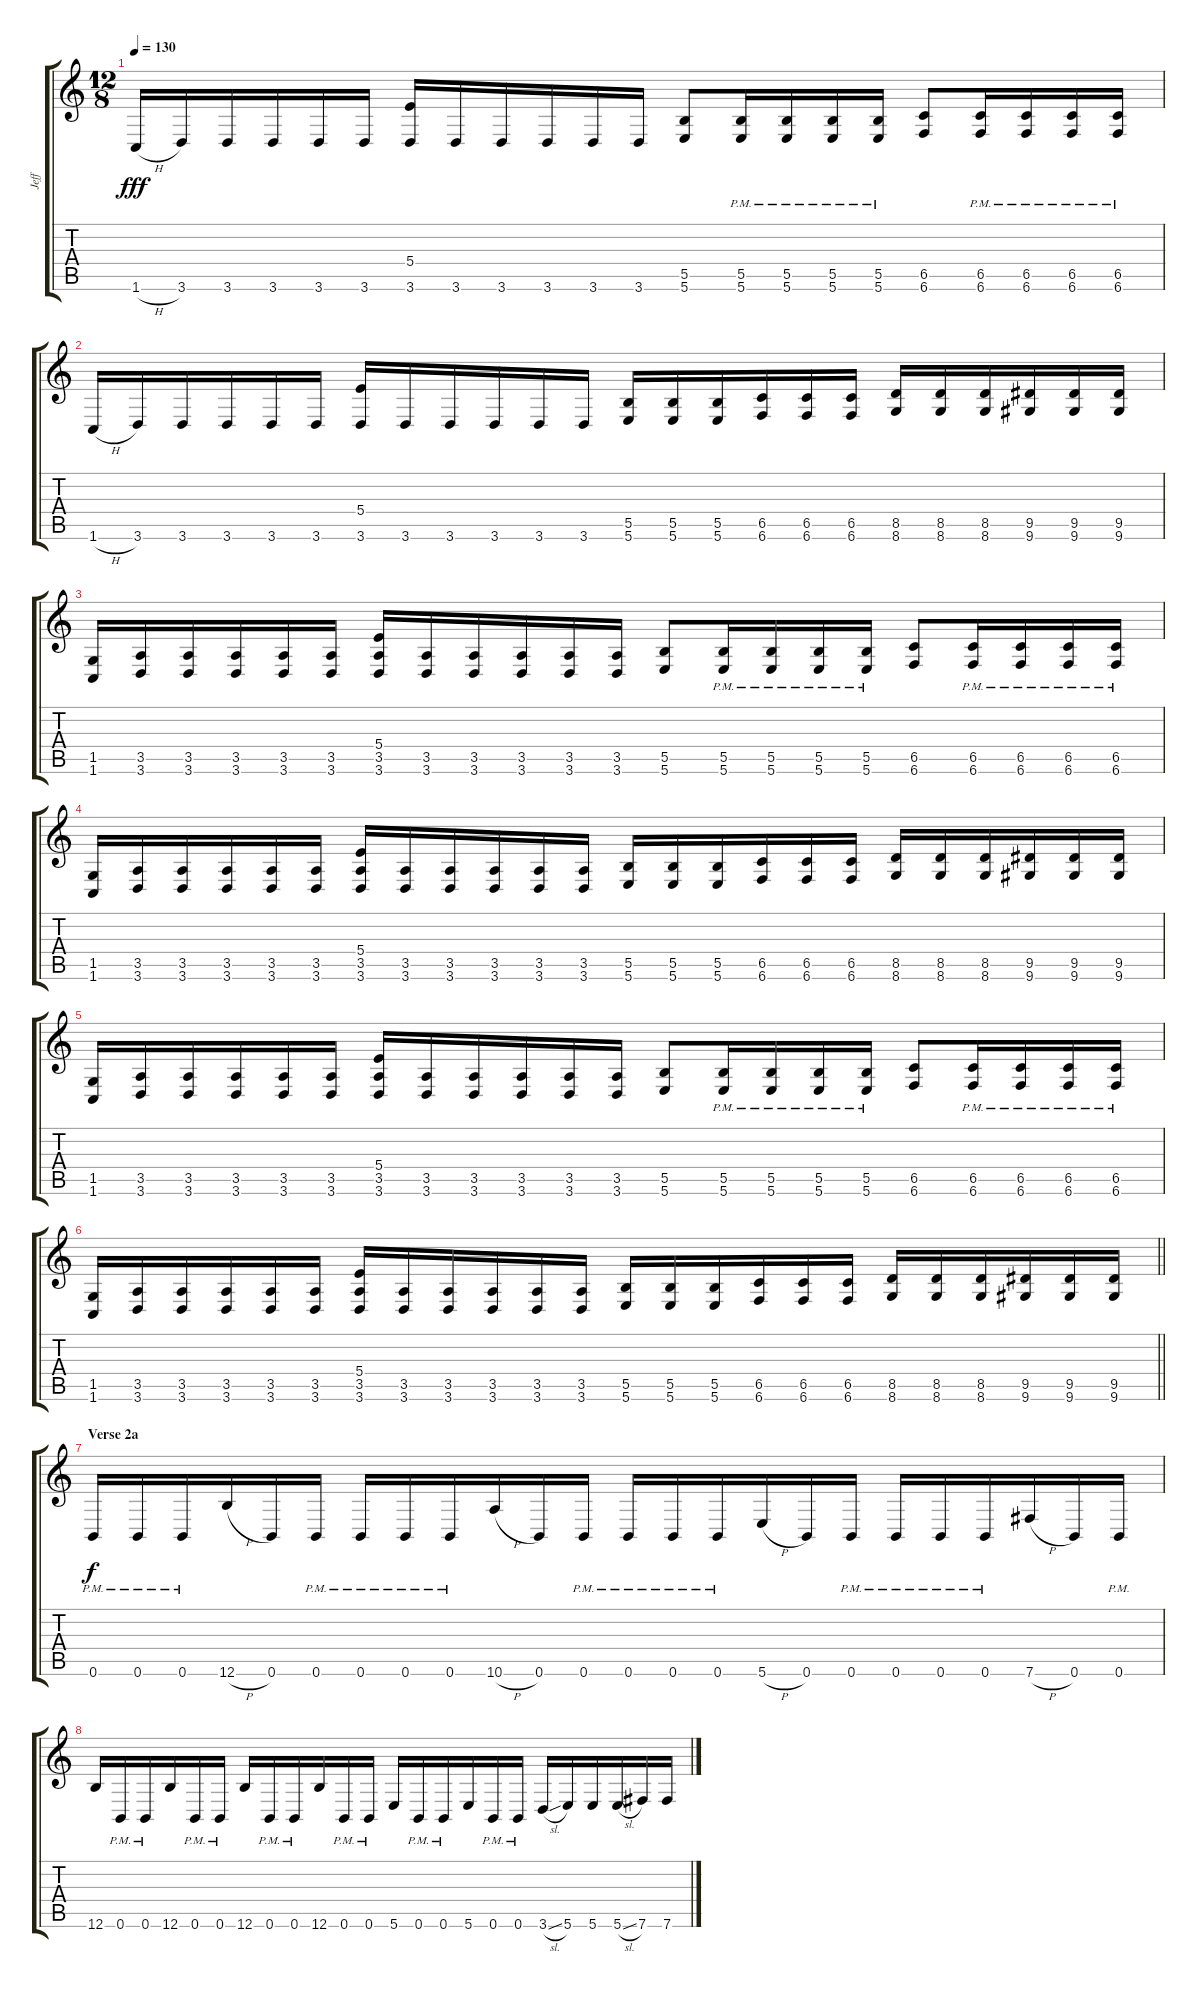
\track ("Jeff" "Jeff") {instrument distortionguitar}
\staff {score tabs}
\tuning (Db4 Ab3 E3 B2 Gb2 B1) {hide}
\ts (12 8)
\tempo 130
\clef g2
\ks c
1.6{h}.16{dy fff} 3.6.16 3.6.16 3.6.16 3.6.16 3.6.16 (5.4 3.6).16 3.6.16 3.6.16 3.6.16 3.6.16 3.6.16 (5.5 5.6).8 (5.5{pm} 5.6{pm}).16 (5.5{pm} 5.6{pm}).16 (5.5{pm} 5.6{pm}).16 (5.5{pm} 5.6{pm}).16 (6.5 6.6).8 (6.5{pm} 6.6{pm}).16 (6.5{pm} 6.6{pm}).16 (6.5{pm} 6.6{pm}).16 (6.5{pm} 6.6{pm}).16 |
1.6{h}.16 3.6.16 3.6.16 3.6.16 3.6.16 3.6.16 (5.4 3.6).16 3.6.16 3.6.16 3.6.16 3.6.16 3.6.16 (5.5 5.6).16 (5.5 5.6).16 (5.5 5.6).16 (6.5 6.6).16 (6.5 6.6).16 (6.5 6.6).16 (8.5 8.6).16 (8.5 8.6).16 (8.5 8.6).16 (9.5 9.6).16 (9.5 9.6).16 (9.5 9.6).16 |
(1.5 1.6).16 (3.5 3.6).16 (3.5 3.6).16 (3.5 3.6).16 (3.5 3.6).16 (3.5 3.6).16 (5.4 3.5 3.6).16 (3.5 3.6).16 (3.5 3.6).16 (3.5 3.6).16 (3.5 3.6).16 (3.5 3.6).16 (5.5 5.6).8 (5.5{pm} 5.6{pm}).16 (5.5{pm} 5.6{pm}).16 (5.5{pm} 5.6{pm}).16 (5.5{pm} 5.6{pm}).16 (6.5 6.6).8 (6.5{pm} 6.6{pm}).16 (6.5{pm} 6.6{pm}).16 (6.5{pm} 6.6{pm}).16 (6.5{pm} 6.6{pm}).16 |
(1.5 1.6).16 (3.5 3.6).16 (3.5 3.6).16 (3.5 3.6).16 (3.5 3.6).16 (3.5 3.6).16 (5.4 3.5 3.6).16 (3.5 3.6).16 (3.5 3.6).16 (3.5 3.6).16 (3.5 3.6).16 (3.5 3.6).16 (5.5 5.6).16 (5.5 5.6).16 (5.5 5.6).16 (6.5 6.6).16 (6.5 6.6).16 (6.5 6.6).16 (8.5 8.6).16 (8.5 8.6).16 (8.5 8.6).16 (9.5 9.6).16 (9.5 9.6).16 (9.5 9.6).16 |
(1.5 1.6).16 (3.5 3.6).16 (3.5 3.6).16 (3.5 3.6).16 (3.5 3.6).16 (3.5 3.6).16 (5.4 3.5 3.6).16 (3.5 3.6).16 (3.5 3.6).16 (3.5 3.6).16 (3.5 3.6).16 (3.5 3.6).16 (5.5 5.6).8 (5.5{pm} 5.6{pm}).16 (5.5{pm} 5.6{pm}).16 (5.5{pm} 5.6{pm}).16 (5.5{pm} 5.6{pm}).16 (6.5 6.6).8 (6.5{pm} 6.6{pm}).16 (6.5{pm} 6.6{pm}).16 (6.5{pm} 6.6{pm}).16 (6.5{pm} 6.6{pm}).16 |
\barLineRight lightlight
(1.5 1.6).16 (3.5 3.6).16 (3.5 3.6).16 (3.5 3.6).16 (3.5 3.6).16 (3.5 3.6).16 (5.4 3.5 3.6).16 (3.5 3.6).16 (3.5 3.6).16 (3.5 3.6).16 (3.5 3.6).16 (3.5 3.6).16 (5.5 5.6).16 (5.5 5.6).16 (5.5 5.6).16 (6.5 6.6).16 (6.5 6.6).16 (6.5 6.6).16 (8.5 8.6).16 (8.5 8.6).16 (8.5 8.6).16 (9.5 9.6).16 (9.5 9.6).16 (9.5 9.6).16 |
\section ("" "Verse 2a")
0.6{pm}.16{dy f} 0.6{pm}.16 0.6{pm}.16 12.6{h}.16 0.6.16 0.6{pm}.16 0.6{pm}.16 0.6{pm}.16 0.6{pm}.16 10.6{h}.16 0.6.16 0.6{pm}.16 0.6{pm}.16 0.6{pm}.16 0.6{pm}.16 5.6{h}.16 0.6.16 0.6{pm}.16 0.6{pm}.16 0.6{pm}.16 0.6{pm}.16 7.6{h}.16 0.6.16 0.6{pm}.16 |
12.6.16 0.6{pm}.16 0.6{pm}.16 12.6.16 0.6{pm}.16 0.6{pm}.16 12.6.16 0.6{pm}.16 0.6{pm}.16 12.6.16 0.6{pm}.16 0.6{pm}.16 5.6.16 0.6{pm}.16 0.6{pm}.16 5.6.16 0.6{pm}.16 0.6{pm}.16 3.6{sl}.16 5.6.16 5.6.16 5.6{sl}.16 7.6.16 7.6.16
